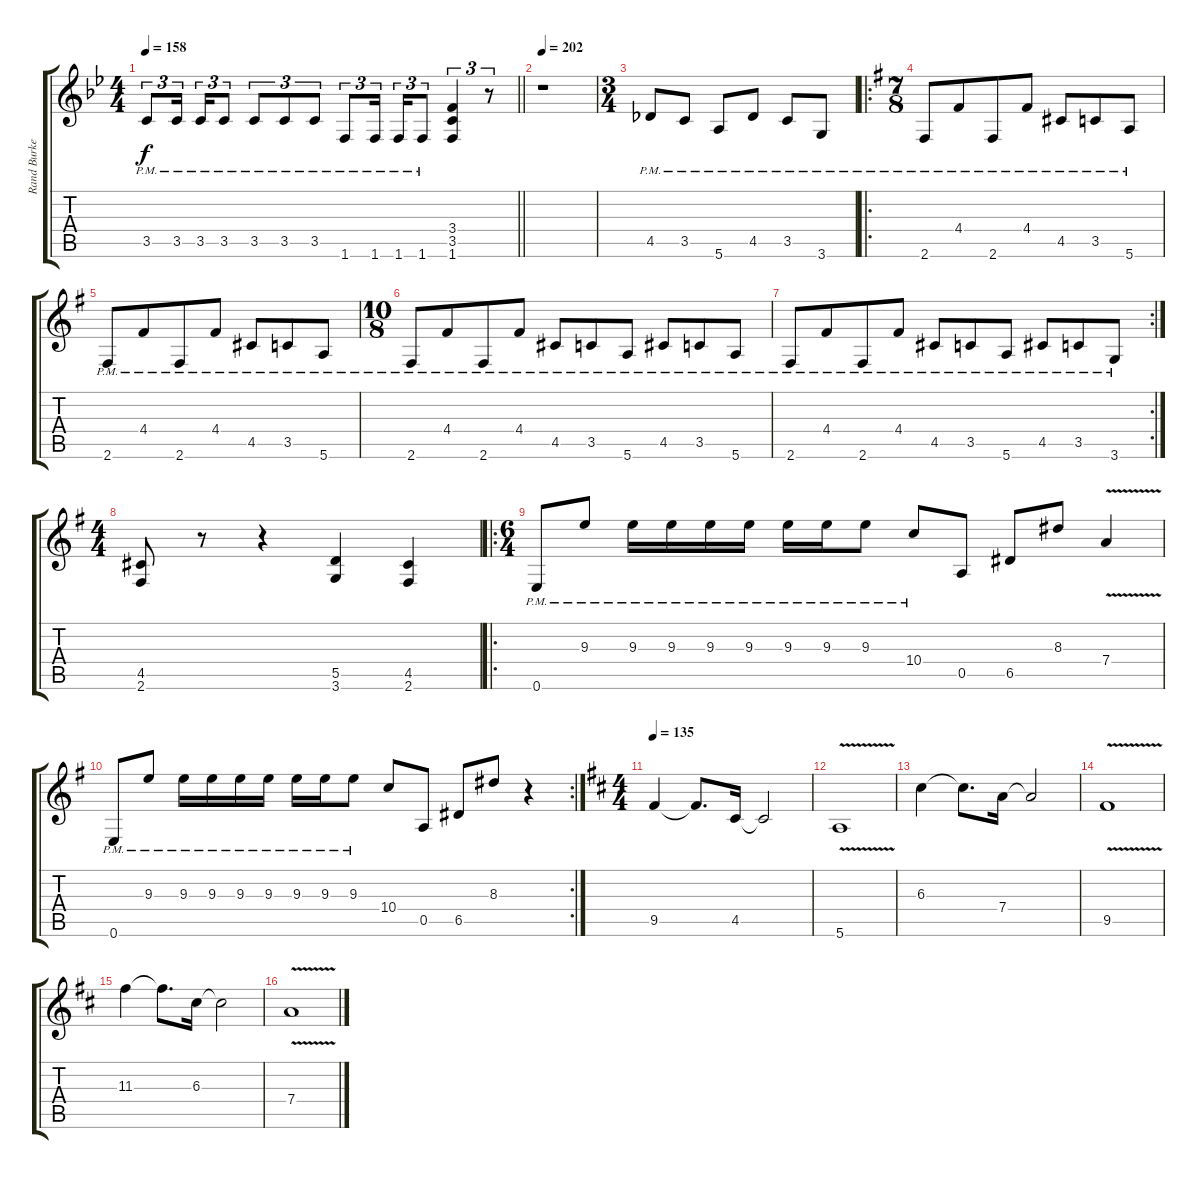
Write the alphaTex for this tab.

\track ("Rand Burkey rhythm" "Rand Burke") {instrument distortionguitar}
\staff {score tabs}
\tuning (E4 B3 G3 D3 A2 E2) {hide}
\ts (4 4)
\tempo 158
\clef g2
\barLineRight lightlight
\ks bb
3.5{pm}.8{tu (3 2) dy f} 3.5{pm}.16{tu (3 2) beam splitsecondary} 3.5{pm}.16{tu (3 2)} 3.5{pm}.8{tu (3 2)} 3.5{pm}.8{tu (3 2)} 3.5{pm}.8{tu (3 2)} 3.5{pm}.8{tu (3 2)} 1.6{pm}.8{tu (3 2)} 1.6{pm}.16{tu (3 2) beam splitsecondary} 1.6{pm}.16{tu (3 2)} 1.6{pm}.8{tu (3 2)} (3.4 3.5 1.6).4{tu (3 2)} r.8{tu (3 2)} |
\tempo 202
r.1 |
\ts (3 4)
4.5{pm}.8 3.5{pm}.8 5.6{pm}.8 4.5{pm}.8 3.5{pm}.8 3.6{pm}.8 |
\ro
\ts (7 8)
\ks g
2.6{pm}.8 4.4{pm}.8 2.6{pm}.8 4.4{pm}.8 4.5{pm}.8 3.5{pm}.8 5.6{pm}.8 |
2.6{pm}.8 4.4{pm}.8 2.6{pm}.8 4.4{pm}.8 4.5{pm}.8 3.5{pm}.8 5.6{pm}.8 |
\ts (10 8)
2.6{pm}.8 4.4{pm}.8 2.6{pm}.8 4.4{pm}.8 4.5{pm}.8 3.5{pm}.8 5.6{pm}.8 4.5{pm}.8 3.5{pm}.8 5.6{pm}.8 |
\rc 2
2.6{pm}.8 4.4{pm}.8 2.6{pm}.8 4.4{pm}.8 4.5{pm}.8 3.5{pm}.8 5.6{pm}.8 4.5{pm}.8 3.5{pm}.8 3.6{pm}.8 |
\ts (4 4)
(4.5 2.6).8 r.8 r.4 (5.5 3.6).4 (4.5 2.6).4 |
\ro
\ts (6 4)
0.6{pm}.8 9.3{pm}.8 9.3{pm}.16 9.3{pm}.16 9.3{pm}.16 9.3{pm}.16 9.3{pm}.16 9.3{pm}.16 9.3{pm}.8 10.4{pm}.8 0.5.8 6.5.8 8.3.8 7.4{v}.4 |
\rc 2
0.6{pm}.8 9.3{pm}.8 9.3{pm}.16 9.3{pm}.16 9.3{pm}.16 9.3{pm}.16 9.3{pm}.16 9.3{pm}.16 9.3{pm}.8 10.4.8 0.5.8 6.5.8 8.3.8 r.4 |
\ts (4 4)
\tempo 135
\ks d
9.5.4 9.5{t}.8{d} 4.5.16 4.5{t}.2 |
5.6{v}.1 |
6.3.4 6.3{t}.8{d} 7.4.16 7.4{t}.2 |
9.5{v}.1 |
11.3.4 11.3{t}.8{d} 6.3.16 6.3{t}.2 |
7.4{v}.1
